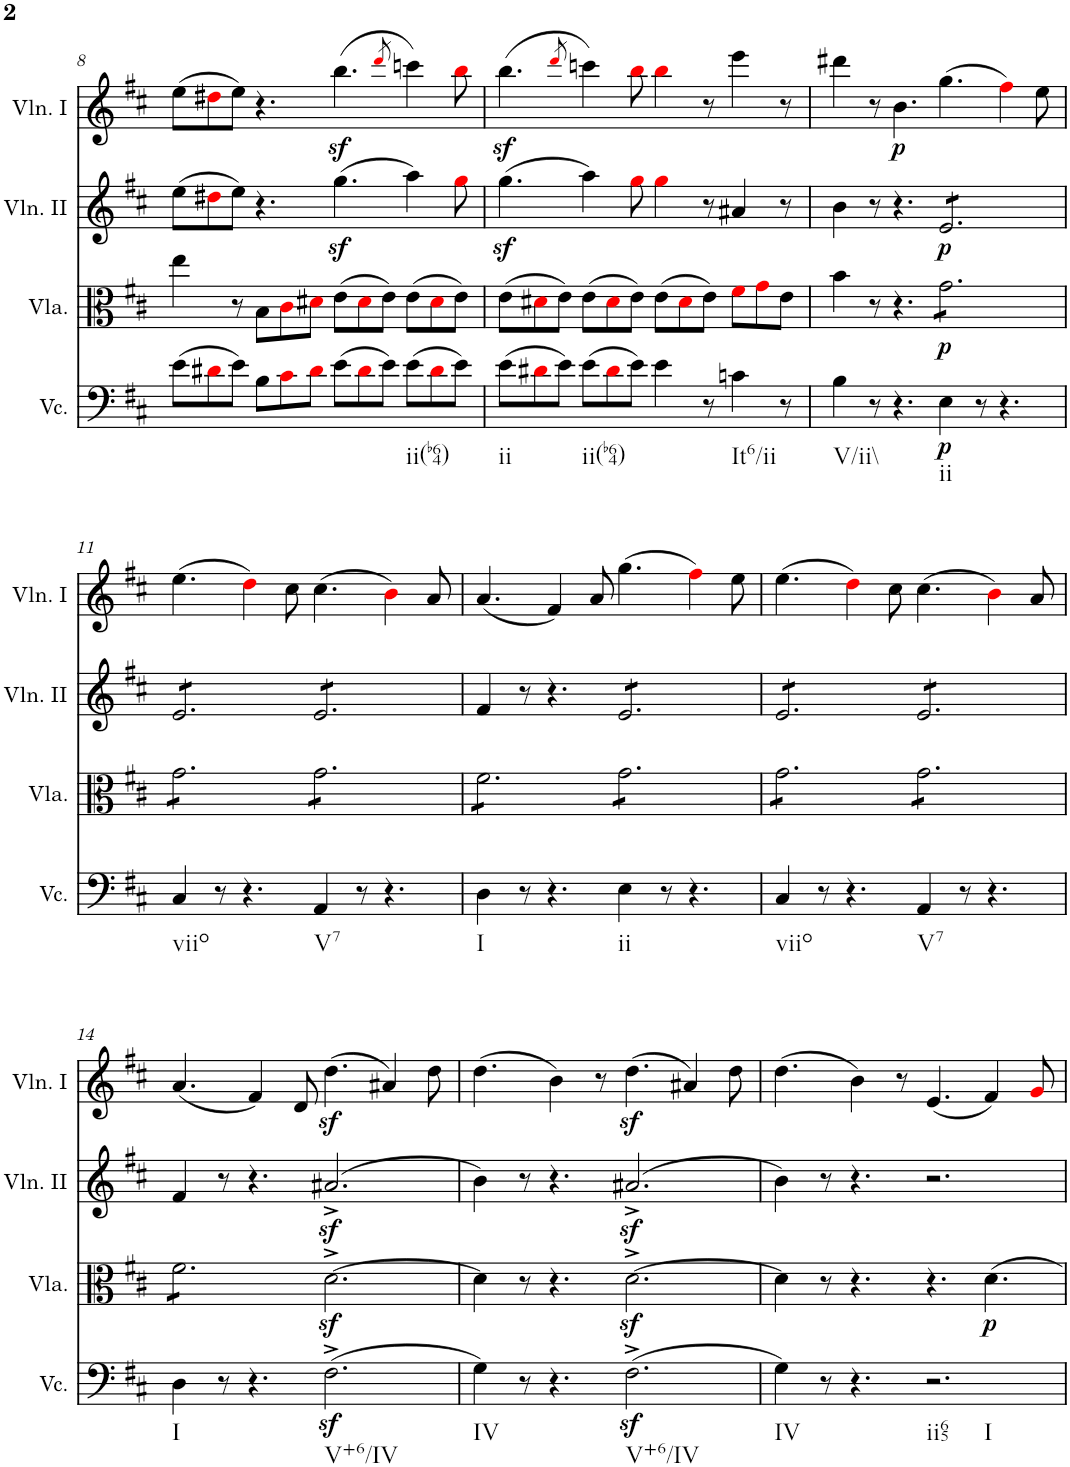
**kern	**dynam	**kern	**dynam	**kern	**dynam	**kern	**dynam
*part4	*part4	*part3	*part3	*part2	*part2	*part1	*part1
*staff4	*staff4	*staff3	*staff3	*staff2	*staff2	*staff1	*staff1
*I"Violoncello	*	*I"Viola	*	*I"Violino II	*	*I"Violino I	*
*I'Vc.	*	*I'Vla.	*	*I'Vln. II	*	*I'Vln. I	*
!!LO:PB:g=z
*clefF4	*	*clefC3	*	*clefG2	*	*clefG2	*
*k[f#c#]	*	*k[f#c#]	*	*k[f#c#]	*	*k[f#c#]	*
*M12/8	*	*M12/8	*	*M12/8	*	*M12/8	*
=8	=8	=8	=8	=8	=8	=8	=8
(8e\L	.	4ee\	.	(8ee\L	.	(8ee\L	.
8d#Xi\	.	.	.	8dd#Xi\	.	8dd#Xi\	.
8e\J)	.	8r	.	8ee\J)	.	8ee\J)	.
8B\L	.	8B\L	.	4.r	.	4.r	.
8c#i\	.	8c#i\	.	.	.	.	.
8d#i\J	.	8d#Xi\J	.	.	.	.	.
(8e\L	.	(8e\L	.	(4.ggz<\	.	(4.bbz<\	.
8d#i\	.	8d#i\	.	.	.	.	.
8e\J)	.	8e\J)	.	.	.	.	.
.	.	.	.	.	.	8qdddi/	.
!LO:TX:b:t=ii(b64)	!	!	!	!	!	!	!
(8e\L	.	(8e\L	.	4aa\)	.	4cccn\)	.
8d#i\	.	8d#i\	.	.	.	.	.
8e\J)	.	8e\J)	.	8ggi\	.	8bbi\	.
=9	=9	=9	=9	=9	=9	=9	=9
!LO:TX:b:t=ii	!	!	!	!	!	!	!
(8e\L	.	(8e\L	.	(4.ggz<\	.	(4.bbz<\	.
8d#Xi\	.	8d#Xi\	.	.	.	.	.
8e\J)	.	8e\J)	.	.	.	.	.
.	.	.	.	.	.	8qdddi/	.
!LO:TX:b:t=ii(b64)	!	!	!	!	!	!	!
(8e\L	.	(8e\L	.	4aa\)	.	4cccn\)	.
8d#i\	.	8d#i\	.	.	.	.	.
8e\J)	.	8e\J)	.	8ggi\	.	8bbi\	.
4e\	.	(8e\L	.	4ggi\	.	4bbi\	.
.	.	8d#i\	.	.	.	.	.
8r	.	8e\J)	.	8r	.	8r	.
!LO:TX:b:t=It6/ii	!	!	!	!	!	!	!
4cn\	.	8f#i\L	.	4a#X/	.	4eee\	.
.	.	8gi\	.	.	.	.	.
8r	.	8e\J	.	8r	.	8r	.
=10	=10	=10	=10	=10	=10	=10	=10
!LO:TX:b:t=V/ii\\	!	!	!	!	!	!	!
4B\	.	4b\	.	4b\	.	4ddd#X\	.
8r	.	8r	.	8r	.	8r	.
!	!	!	!	!	!	!	!LO:DY:b
4.r	.	4.r	.	4.r	.	4.b\	p
!LO:TX:b:t=ii	!	!	!	!	!	!	!
!	!LO:DY:b	!	!LO:DY:b	!	!LO:DY:b	!	!
*	*	*tremolo	*	*	*	*	*
*	*	*	*	*tremolo	*	*	*
4E\	p	8g\L	p	8e/L	p	(4.gg\	.
.	.	8g\	.	8e/	.	.	.
8r	.	8g\	.	8e/	.	.	.
4.r	.	8g\	.	8e/	.	4ff#i\)	.
.	.	8g\	.	8e/	.	.	.
.	.	8g\J	.	8e/J	.	8ee\	.
!!LO:LB:g=z
=11	=11	=11	=11	=11	=11	=11	=11
!LO:TX:b:t=viio	!	!	!	!	!	!	!
4C#/	.	8g\L	.	8e/L	.	(4.ee\	.
.	.	8g\	.	8e/	.	.	.
8r	.	8g\	.	8e/	.	.	.
4.r	.	8g\	.	8e/	.	4ddi\)	.
.	.	8g\	.	8e/	.	.	.
.	.	8g\J	.	8e/J	.	8cc#\	.
!LO:TX:b:t=V7	!	!	!	!	!	!	!
4AA/	.	8g\L	.	8e/L	.	(4.cc#\	.
.	.	8g\	.	8e/	.	.	.
8r	.	8g\	.	8e/	.	.	.
4.r	.	8g\	.	8e/	.	4bi\)	.
.	.	8g\	.	8e/	.	.	.
.	.	8g\J	.	8e/J	.	8a/	.
*	*	*	*	*Xtremolo	*	*	*
=12	=12	=12	=12	=12	=12	=12	=12
!LO:TX:b:t=I	!	!	!	!	!	!	!
4D\	.	8f#\L	.	4f#/	.	(4.a/	.
.	.	8f#\	.	.	.	.	.
8r	.	8f#\	.	8r	.	.	.
4.r	.	8f#\	.	4.r	.	4f#/)	.
.	.	8f#\	.	.	.	.	.
.	.	8f#\J	.	.	.	8a/	.
!LO:TX:b:t=ii	!	!	!	!	!	!	!
*	*	*	*	*tremolo	*	*	*
4E\	.	8g\L	.	8e/L	.	(4.gg\	.
.	.	8g\	.	8e/	.	.	.
8r	.	8g\	.	8e/	.	.	.
4.r	.	8g\	.	8e/	.	4ff#i\)	.
.	.	8g\	.	8e/	.	.	.
.	.	8g\J	.	8e/J	.	8ee\	.
=13	=13	=13	=13	=13	=13	=13	=13
!LO:TX:b:t=viio	!	!	!	!	!	!	!
4C#/	.	8g\L	.	8e/L	.	(4.ee\	.
.	.	8g\	.	8e/	.	.	.
8r	.	8g\	.	8e/	.	.	.
4.r	.	8g\	.	8e/	.	4ddi\)	.
.	.	8g\	.	8e/	.	.	.
.	.	8g\J	.	8e/J	.	8cc#\	.
!LO:TX:b:t=V7	!	!	!	!	!	!	!
4AA/	.	8g\L	.	8e/L	.	(4.cc#\	.
.	.	8g\	.	8e/	.	.	.
8r	.	8g\	.	8e/	.	.	.
4.r	.	8g\	.	8e/	.	4bi\)	.
.	.	8g\	.	8e/	.	.	.
.	.	8g\J	.	8e/J	.	8a/	.
*	*	*	*	*Xtremolo	*	*	*
!!LO:LB:g=z
=14	=14	=14	=14	=14	=14	=14	=14
!LO:TX:b:t=I	!	!	!	!	!	!	!
4D\	.	8f#\L	.	4f#/	.	(4.a/	.
.	.	8f#\	.	.	.	.	.
8r	.	8f#\	.	8r	.	.	.
4.r	.	8f#\	.	4.r	.	4f#/)	.
.	.	8f#\	.	.	.	.	.
.	.	8f#\J	.	.	.	8d/	.
*	*	*Xtremolo	*	*	*	*	*
!LO:TX:b:t=V+6/IV	!	!	!	!	!	!	!
(2.F#z<^\	.	[2.dz<^\	.	(2.a#Xz<^/	.	(4.ddz<\	.
.	.	.	.	.	.	4a#X/)	.
.	.	.	.	.	.	8dd\	.
=15	=15	=15	=15	=15	=15	=15	=15
!LO:TX:b:t=IV	!	!	!	!	!	!	!
4G\)	.	4d\]	.	4b\)	.	(4.dd\	.
8r	.	8r	.	8r	.	.	.
4.r	.	4.r	.	4.r	.	4b\)	.
.	.	.	.	.	.	8r	.
!LO:TX:b:t=V+6/IV	!	!	!	!	!	!	!
(2.F#z<^\	.	[2.dz<^\	.	(2.a#Xz<^/	.	(4.ddz<\	.
.	.	.	.	.	.	4a#X/)	.
.	.	.	.	.	.	8dd\	.
=16	=16	=16	=16	=16	=16	=16	=16
!LO:TX:b:t=IV	!	!	!	!	!	!	!
4G\)	.	4d\]	.	4b\)	.	(4.dd\	.
8r	.	8r	.	8r	.	.	.
4.r	.	4.r	.	4.r	.	4b\)	.
.	.	.	.	.	.	8r	.
!LO:TX:b:t=ii65	!	!	!	!	!	!	!
!LO:TX:b:t=I	!	!	!	!	!	!	!
2.r	.	4.r	.	2.r	.	(4.e/	.
!	!	!	!LO:DY:b	!	!	!	!
.	.	4.d\	p	.	.	4f#/)	.
.	.	.	.	.	.	8gi/	.
=	=	=	=	=	=	=	=
*-	*-	*-	*-	*-	*-	*-	*-
